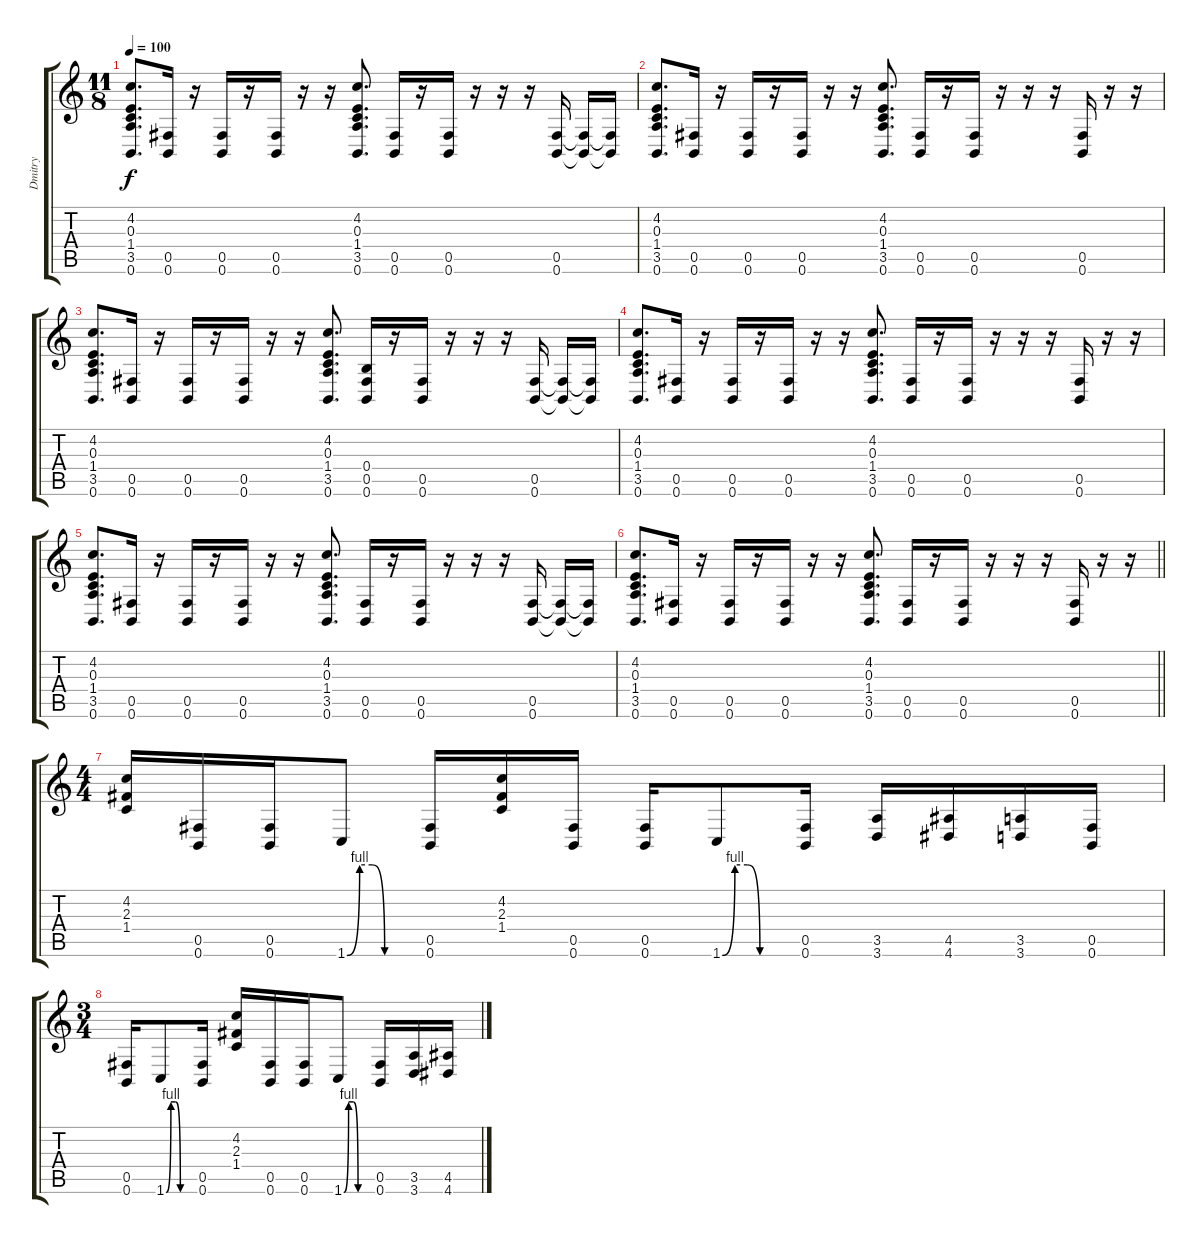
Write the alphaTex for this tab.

\track ("Dmitry" "Dmitry") {instrument distortionguitar}
\staff {score tabs}
\tuning (Db4 Ab3 E3 B2 Gb2 B1) {hide}
\ts (11 8)
\tempo 100
\clef g2
\ks c
(4.2 0.3 1.4 3.5 0.6).8{d dy f} (0.5 0.6).16 r.16 (0.5 0.6).16 r.16 (0.5 0.6).16 r.16 r.16 (4.2 0.3 1.4 3.5 0.6).8{d} (0.5 0.6).16 r.16 (0.5 0.6).16 r.16 r.16 r.16 (0.5 0.6).16 (0.5{t} 0.6{t}).16 (0.5{t} 0.6{t}).16 |
(4.2 0.3 1.4 3.5 0.6).8{d} (0.5 0.6).16 r.16 (0.5 0.6).16 r.16 (0.5 0.6).16 r.16 r.16 (4.2 0.3 1.4 3.5 0.6).8{d} (0.5 0.6).16 r.16 (0.5 0.6).16 r.16 r.16 r.16 (0.5 0.6).16 r.16 r.16 |
(4.2 0.3 1.4 3.5 0.6).8{d} (0.5 0.6).16 r.16 (0.5 0.6).16 r.16 (0.5 0.6).16 r.16 r.16 (4.2 0.3 1.4 3.5 0.6).8{d} (0.4 0.5 0.6).16 r.16 (0.5 0.6).16 r.16 r.16 r.16 (0.5 0.6).16 (0.5{t} 0.6{t}).16 (0.5{t} 0.6{t}).16 |
(4.2 0.3 1.4 3.5 0.6).8{d} (0.5 0.6).16 r.16 (0.5 0.6).16 r.16 (0.5 0.6).16 r.16 r.16 (4.2 0.3 1.4 3.5 0.6).8{d} (0.5 0.6).16 r.16 (0.5 0.6).16 r.16 r.16 r.16 (0.5 0.6).16 r.16 r.16 |
(4.2 0.3 1.4 3.5 0.6).8{d} (0.5 0.6).16 r.16 (0.5 0.6).16 r.16 (0.5 0.6).16 r.16 r.16 (4.2 0.3 1.4 3.5 0.6).8{d} (0.5 0.6).16 r.16 (0.5 0.6).16 r.16 r.16 r.16 (0.5 0.6).16 (0.5{t} 0.6{t}).16 (0.5{t} 0.6{t}).16 |
\barLineRight lightlight
(4.2 0.3 1.4 3.5 0.6).8{d} (0.5 0.6).16 r.16 (0.5 0.6).16 r.16 (0.5 0.6).16 r.16 r.16 (4.2 0.3 1.4 3.5 0.6).8{d} (0.5 0.6).16 r.16 (0.5 0.6).16 r.16 r.16 r.16 (0.5 0.6).16 r.16 r.16 |
\ts (4 4)
\section ("" "")
(4.2 2.3 1.4).16 (0.5 0.6).16 (0.5 0.6).16 1.6{be (custom 0 0 10 4 20 4 30 0 60 0)}.8 (0.5 0.6).16 (4.2 2.3 1.4).16 (0.5 0.6).16 (0.5 0.6).16 1.6{be (custom 0 0 10 4 20 4 30 0 60 0)}.8 (0.5 0.6).16 (3.5 3.6).16 (4.5 4.6).16 (3.5 3.6).16 (0.5 0.6).16 |
\ts (3 4)
(0.5 0.6).16 1.6{be (custom 0 0 10 4 20 4 30 0 60 0)}.8 (0.5 0.6).16 (4.2 2.3 1.4).16 (0.5 0.6).16 (0.5 0.6).16 1.6{be (custom 0 0 10 4 20 4 30 0 60 0)}.8 (0.5 0.6).16 (3.5 3.6).16 (4.5 4.6).16
